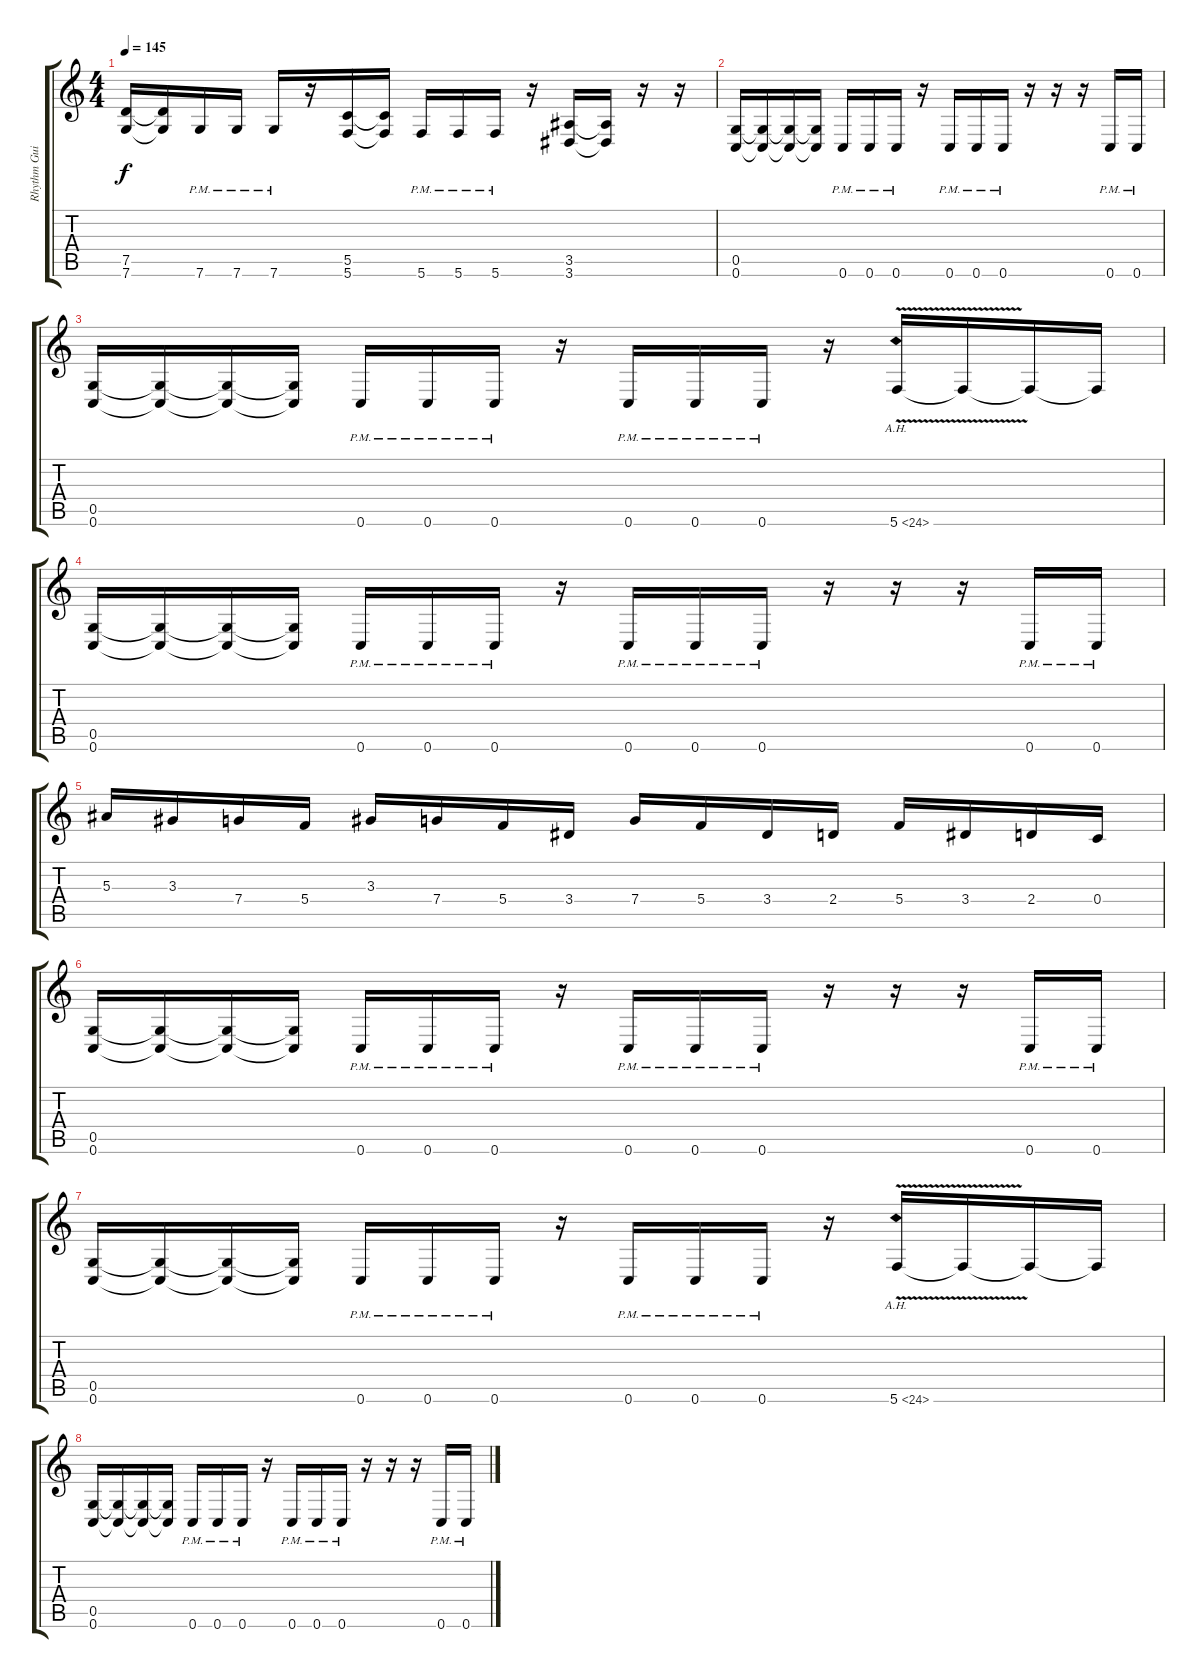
\track ("Rhythm Guitar 2" "Rhythm Gui") {instrument distortionguitar}
\staff {score tabs}
\tuning (D4 A3 F3 C3 G2 C2) {hide}
\ts (4 4)
\tempo 145
\clef g2
\ks c
(7.5 7.6).16{dy f} (7.5{t} 7.6{t}).16 7.6{pm}.16 7.6{pm}.16 7.6{pm}.16 r.16 (5.5 5.6).16 (5.5{t} 5.6{t}).16 5.6{pm}.16 5.6{pm}.16 5.6{pm}.16 r.16 (3.5 3.6).16 (3.5{t} 3.6{t}).16 r.16 r.16 |
(0.5 0.6).16 (0.5{t} 0.6{t}).16 (0.5{t} 0.6{t}).16 (0.5{t} 0.6{t}).16 0.6{pm}.16 0.6{pm}.16 0.6{pm}.16 r.16 0.6{pm}.16 0.6{pm}.16 0.6{pm}.16 r.16 r.16 r.16 0.6{pm}.16 0.6{pm}.16 |
(0.5 0.6).16 (0.5{t} 0.6{t}).16 (0.5{t} 0.6{t}).16 (0.5{t} 0.6{t}).16 0.6{pm}.16 0.6{pm}.16 0.6{pm}.16 r.16 0.6{pm}.16 0.6{pm}.16 0.6{pm}.16 r.16 5.6{ah 19 v}.16 5.6{t}.16 5.6{t}.16 5.6{t}.16 |
(0.5 0.6).16 (0.5{t} 0.6{t}).16 (0.5{t} 0.6{t}).16 (0.5{t} 0.6{t}).16 0.6{pm}.16 0.6{pm}.16 0.6{pm}.16 r.16 0.6{pm}.16 0.6{pm}.16 0.6{pm}.16 r.16 r.16 r.16 0.6{pm}.16 0.6{pm}.16 |
5.3.16 3.3.16 7.4.16 5.4.16 3.3.16 7.4.16 5.4.16 3.4.16 7.4.16 5.4.16 3.4.16 2.4.16 5.4.16 3.4.16 2.4.16 0.4.16 |
(0.5 0.6).16 (0.5{t} 0.6{t}).16 (0.5{t} 0.6{t}).16 (0.5{t} 0.6{t}).16 0.6{pm}.16 0.6{pm}.16 0.6{pm}.16 r.16 0.6{pm}.16 0.6{pm}.16 0.6{pm}.16 r.16 r.16 r.16 0.6{pm}.16 0.6{pm}.16 |
(0.5 0.6).16 (0.5{t} 0.6{t}).16 (0.5{t} 0.6{t}).16 (0.5{t} 0.6{t}).16 0.6{pm}.16 0.6{pm}.16 0.6{pm}.16 r.16 0.6{pm}.16 0.6{pm}.16 0.6{pm}.16 r.16 5.6{ah 19 v}.16 5.6{t}.16 5.6{t}.16 5.6{t}.16 |
(0.5 0.6).16 (0.5{t} 0.6{t}).16 (0.5{t} 0.6{t}).16 (0.5{t} 0.6{t}).16 0.6{pm}.16 0.6{pm}.16 0.6{pm}.16 r.16 0.6{pm}.16 0.6{pm}.16 0.6{pm}.16 r.16 r.16 r.16 0.6{pm}.16 0.6{pm}.16
